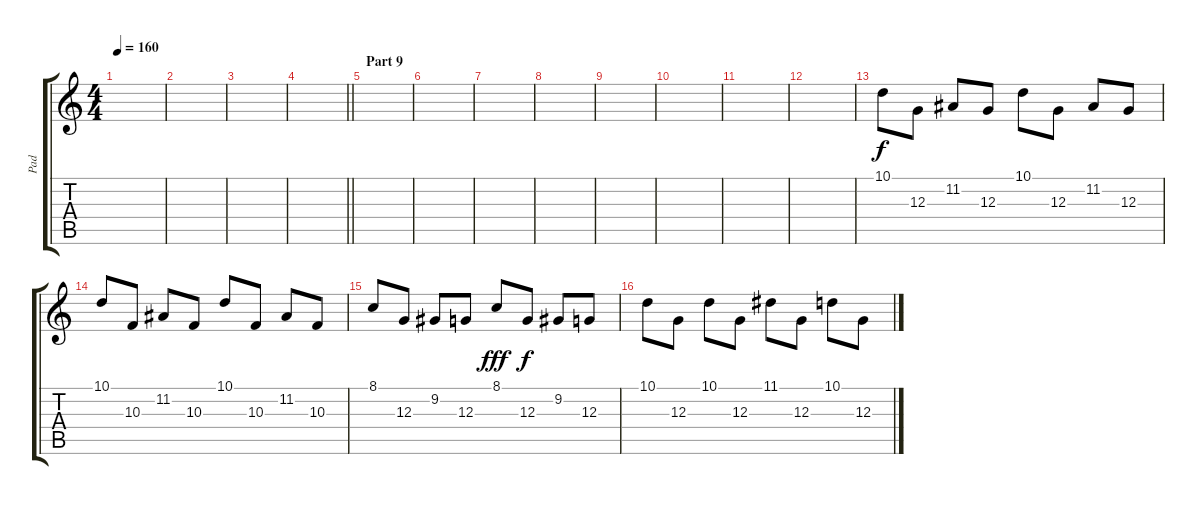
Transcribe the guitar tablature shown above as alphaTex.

\track ("Pad" "Pad") {instrument pad2warm}
\staff {score tabs}
\tuning (E4 B3 G3 D3 A2 E2) {hide}
\ts (4 4)
\tempo 160
\clef g2
\ks c
|
|
|
\barLineRight lightlight
|
\section ("" "Part 9")
|
|
|
|
|
|
|
|
10.1.8 12.3.8 11.2.8 12.3.8 10.1.8 12.3.8 11.2.8 12.3.8 |
10.1.8 10.3.8 11.2.8 10.3.8 10.1.8 10.3.8 11.2.8 10.3.8 |
8.1.8 12.3.8{dy f} 9.2.8 12.3.8 8.1.8{dy fff} 12.3.8{dy f} 9.2.8 12.3.8 |
10.1.8 12.3.8 10.1.8 12.3.8 11.1.8 12.3.8 10.1.8 12.3.8
